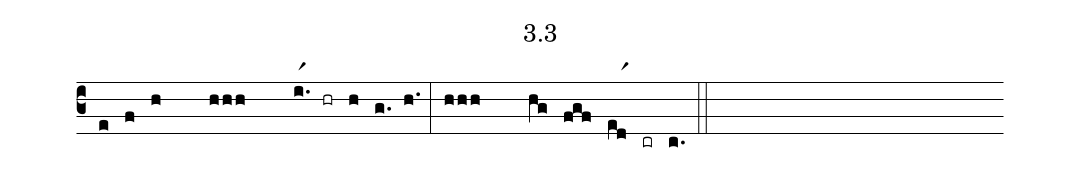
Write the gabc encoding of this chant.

name: 3.3;
%%
(c3) (e)(f)(h//////////) (hhh//////////) (i.r1)(hr)(h)(g.)(h.) (:) (hhh//////////) (hg) (fgf) (edr1) (cr) (c.) (::)
